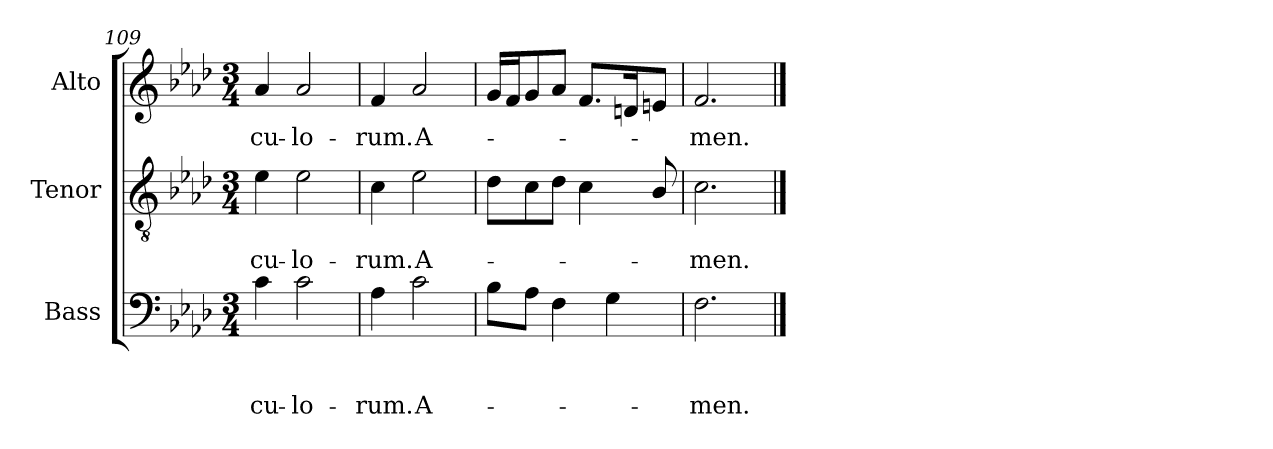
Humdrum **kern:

**kern	**text	**text	**text	**kern	**text	**text	**kern	**text
*part3	*part3	*part3	*part3	*part2	*part2	*part2	*part1	*part1
*staff3	*staff3	*staff3	*staff3	*staff2	*staff2	*staff2	*staff1	*staff1
*I"Bass	*	*	*	*I"Tenor	*	*	*I"Alto	*
*I'B.	*	*	*	*I'T.	*	*	*I'A.	*
*clefF4	*	*	*	*clefGv2	*	*	*clefG2	*
*ITrd-3c-5	*	*	*	*ITrd-3c-5	*	*	*ITrd2c3	*
*k[b-e-a-d-g-]	*	*	*	*k[b-e-a-d-g-]	*	*	*k[b-]	*
*D-:	*	*	*	*D-:	*	*	*F:	*
*M3/4	*	*	*	*M3/4	*	*	*M3/4	*
=109	=109	=109	=109	=109	=109	=109	=109	=109
!	!	!	!LO:LY:b	!	!	!LO:LY:b	!	!LO:LY:b:rj
4f\	.	.	-cu-	4a-\	.	-cu-	4f/	-cu-
!	!	!	!LO:LY:b	!	!	!LO:LY:b	!	!LO:LY:b:rj
2f\	.	.	-lo-	2a-\	.	-lo-	2f/	-lo-
=110	=110	=110	=110	=110	=110	=110	=110	=110
!	!	!	!LO:LY:b	!	!	!LO:LY:b	!	!LO:LY:b:rj
4d-\	.	.	-rum.	4f\	.	-rum.	4d/	-rum.
!	!	!	!LO:LY:b	!	!	!LO:LY:b	!	!LO:LY:b:rj
2f\	.	.	A-	2a-\	.	A-	2f/	A-
=111	=111	=111	=111	=111	=111	=111	=111	=111
8e-\L	.	.	.	8g-\L	.	.	16e/LL	.
.	.	.	.	.	.	.	16d/J	.
8d-\J	.	.	.	8f\	.	.	8e/	.
4B-\	.	.	.	8g-\J	.	.	8f/J	.
.	.	.	.	4f\	.	.	8.d/L	.
4c\	.	.	.	.	.	.	.	.
.	.	.	.	.	.	.	16Bn/k	.
.	.	.	.	8e-/	.	.	8c#X/J	.
=112	=112	=112	=112	=112	=112	=112	=112	=112
!	!	!	!LO:LY:b	!	!	!LO:LY:b	!	!LO:LY:b:rj
2.B-\	.	.	-men.	2.f\	.	-men.	2.d/	-men.
==	==	==	==	==	==	==	==	==
*-	*-	*-	*-	*-	*-	*-	*-	*-
